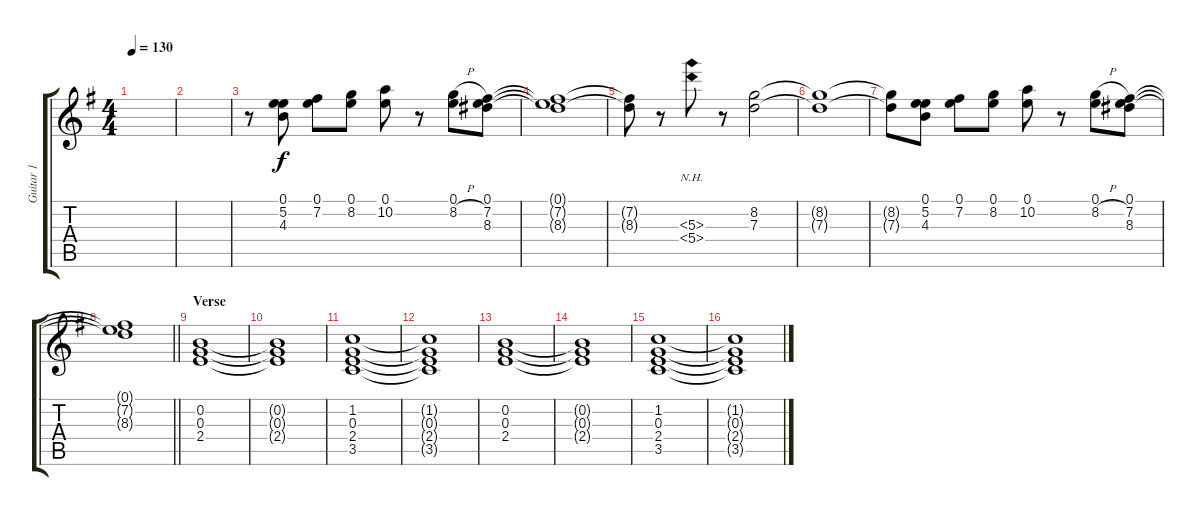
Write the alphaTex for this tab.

\track ("Guitar 1" "Guitar 1") {instrument overdrivenguitar}
\staff {score tabs}
\tuning (E4 B3 G3 D3 A2 E2) {hide}
\ts (4 4)
\tempo 130
\clef g2
\ks g
|
|
r.8 (0.1 5.2 4.3).8 (0.1 7.2).8 (0.1 8.2).8 (0.1 10.2).8 r.8 (0.1 8.2{h}).8 (0.1 7.2 8.3).8 |
(0.1{t} 7.2{t} 8.3{t}).1 |
(7.2{t} 8.3{t}).8 r.8 (5.3{nh} 5.4{nh}).8 r.8 (8.2 7.3).2 |
(8.2{t} 7.3{t}).1 |
(8.2{t} 7.3{t}).8 (0.1 5.2 4.3).8 (0.1 7.2).8 (0.1 8.2).8 (0.1 10.2).8 r.8 (0.1 8.2{h}).8 (0.1 7.2 8.3).8 |
\barLineRight lightlight
(0.1{t} 7.2{t} 8.3{t}).1 |
\section ("" "Verse")
(0.2 0.3 2.4).1 |
(0.2{t} 0.3{t} 2.4{t}).1 |
(1.2 0.3 2.4 3.5).1 |
(1.2{t} 0.3{t} 2.4{t} 3.5{t}).1 |
(0.2 0.3 2.4).1 |
(0.2{t} 0.3{t} 2.4{t}).1 |
(1.2 0.3 2.4 3.5).1 |
(1.2{t} 0.3{t} 2.4{t} 3.5{t}).1
